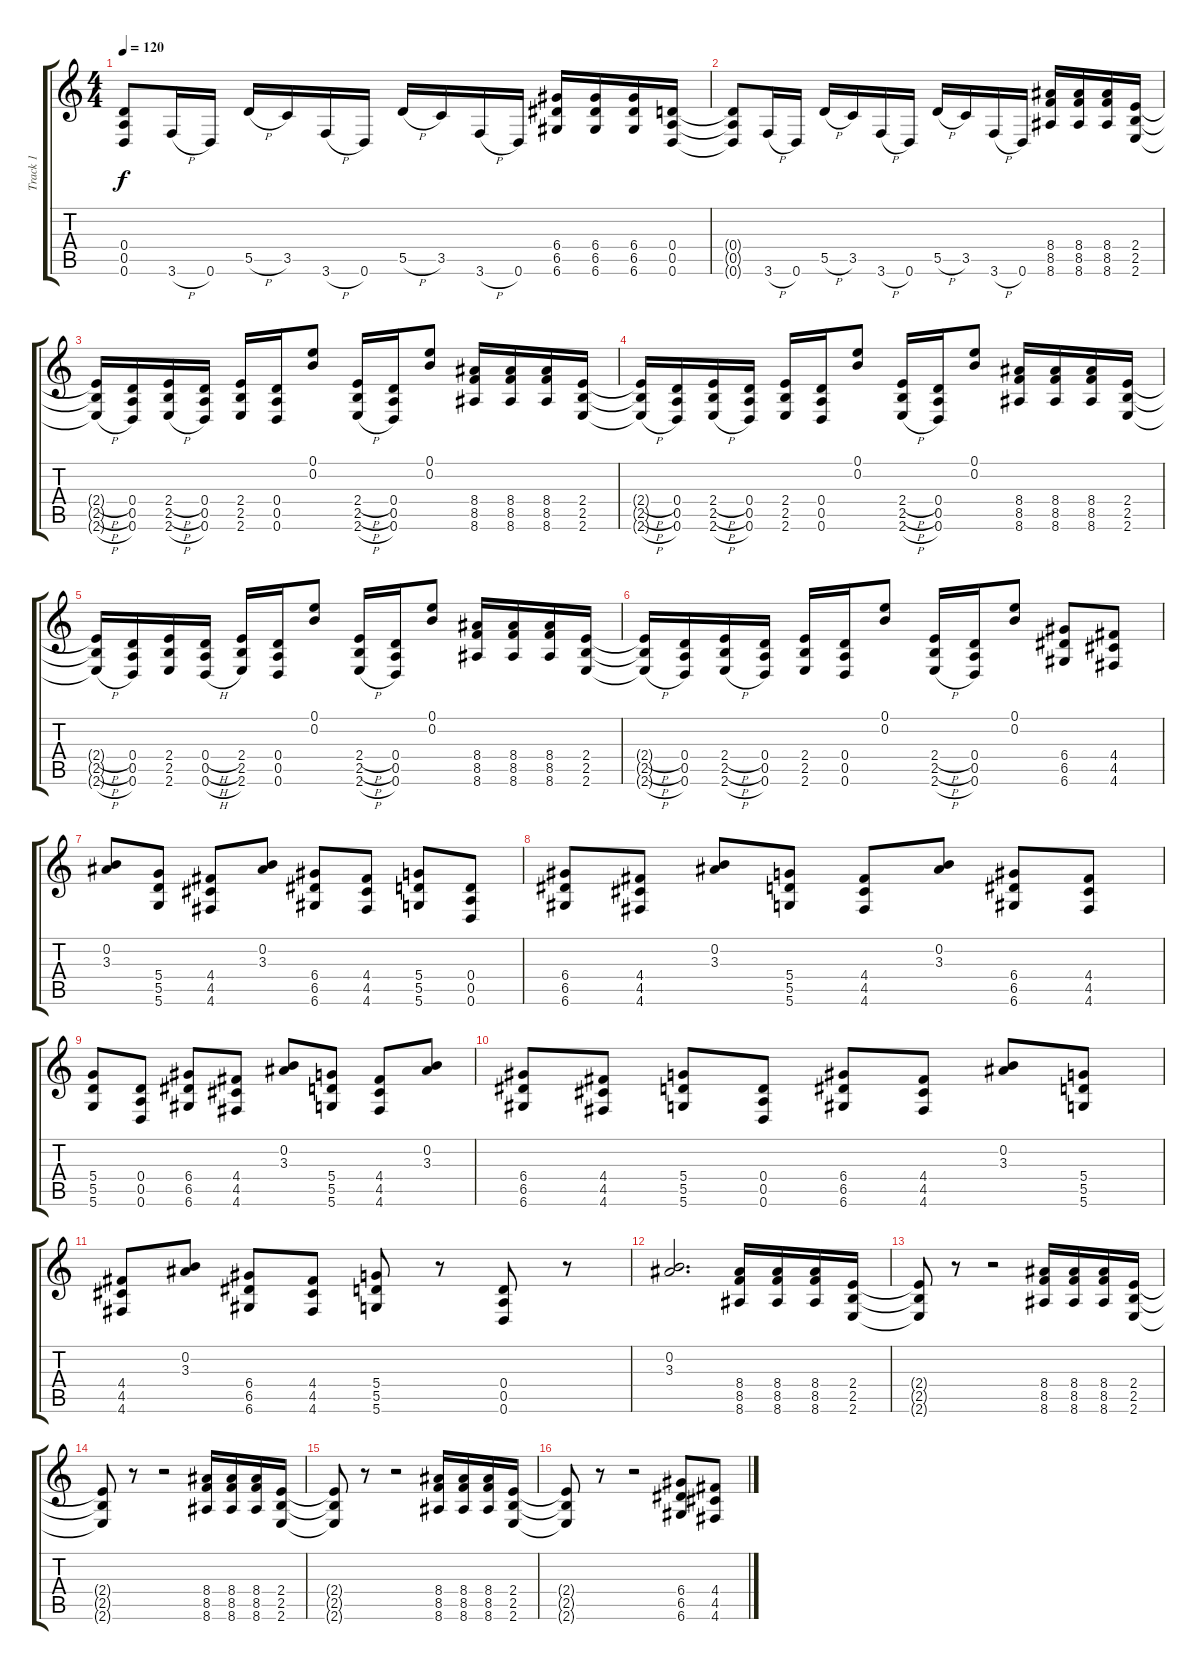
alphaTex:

\track ("Track 1" "Track 1") {instrument distortionguitar}
\staff {score tabs}
\tuning (E4 B3 G3 D3 A2 D2) {hide}
\ts (4 4)
\tempo 120
\clef g2
\ks c
(0.4{t} 0.5{t} 0.6{t}).8{dy f} 3.6{h}.16 0.6.16 5.5{h}.16 3.5.16 3.6{h}.16 0.6.16 5.5{h}.16 3.5.16 3.6{h}.16 0.6.16 (6.4 6.5 6.6).16 (6.4 6.5 6.6).16 (6.4 6.5 6.6).16 (0.4 0.5 0.6).16 |
(0.4{t} 0.5{t} 0.6{t}).8 3.6{h}.16 0.6.16 5.5{h}.16 3.5.16 3.6{h}.16 0.6.16 5.5{h}.16 3.5.16 3.6{h}.16 0.6.16 (8.4 8.5 8.6).16 (8.4 8.5 8.6).16 (8.4 8.5 8.6).16 (2.4 2.5 2.6).16 |
(2.4{h t} 2.5{h t} 2.6{h t}).16 (0.4 0.5 0.6).16 (2.4{h} 2.5{h} 2.6{h}).16 (0.4 0.5 0.6).16 (2.4 2.5 2.6).16 (0.4 0.5 0.6).16 (0.1 0.2).8 (2.4{h} 2.5{h} 2.6{h}).16 (0.4 0.5 0.6).16 (0.1 0.2).8 (8.4 8.5 8.6).16 (8.4 8.5 8.6).16 (8.4 8.5 8.6).16 (2.4 2.5 2.6).16 |
(2.4{h t} 2.5{h t} 2.6{h t}).16 (0.4 0.5 0.6).16 (2.4{h} 2.5{h} 2.6{h}).16 (0.4 0.5 0.6).16 (2.4 2.5 2.6).16 (0.4 0.5 0.6).16 (0.1 0.2).8 (2.4{h} 2.5{h} 2.6{h}).16 (0.4 0.5 0.6).16 (0.1 0.2).8 (8.4 8.5 8.6).16 (8.4 8.5 8.6).16 (8.4 8.5 8.6).16 (2.4 2.5 2.6).16 |
(2.4{h t} 2.5{h t} 2.6{h t}).16 (0.4 0.5 0.6).16 (2.4 2.5 2.6).16 (0.4{h} 0.5{h} 0.6{h}).16 (2.4 2.5 2.6).16 (0.4 0.5 0.6).16 (0.1 0.2).8 (2.4{h} 2.5{h} 2.6{h}).16 (0.4 0.5 0.6).16 (0.1 0.2).8 (8.4 8.5 8.6).16 (8.4 8.5 8.6).16 (8.4 8.5 8.6).16 (2.4 2.5 2.6).16 |
(2.4{h t} 2.5{h t} 2.6{h t}).16 (0.4 0.5 0.6).16 (2.4{h} 2.5{h} 2.6{h}).16 (0.4 0.5 0.6).16 (2.4 2.5 2.6).16 (0.4 0.5 0.6).16 (0.1 0.2).8 (2.4{h} 2.5{h} 2.6{h}).16 (0.4 0.5 0.6).16 (0.1 0.2).8 (6.4 6.5 6.6).8 (4.4 4.5 4.6).8 |
(0.2 3.3).8 (5.4 5.5 5.6).8 (4.4 4.5 4.6).8 (0.2 3.3).8 (6.4 6.5 6.6).8 (4.4 4.5 4.6).8 (5.4 5.5 5.6).8 (0.4 0.5 0.6).8 |
(6.4 6.5 6.6).8 (4.4 4.5 4.6).8 (0.2 3.3).8 (5.4 5.5 5.6).8 (4.4 4.5 4.6).8 (0.2 3.3).8 (6.4 6.5 6.6).8 (4.4 4.5 4.6).8 |
(5.4 5.5 5.6).8 (0.4 0.5 0.6).8 (6.4 6.5 6.6).8 (4.4 4.5 4.6).8 (0.2 3.3).8 (5.4 5.5 5.6).8 (4.4 4.5 4.6).8 (0.2 3.3).8 |
(6.4 6.5 6.6).8 (4.4 4.5 4.6).8 (5.4 5.5 5.6).8 (0.4 0.5 0.6).8 (6.4 6.5 6.6).8 (4.4 4.5 4.6).8 (0.2 3.3).8 (5.4 5.5 5.6).8 |
(4.4 4.5 4.6).8 (0.2 3.3).8 (6.4 6.5 6.6).8 (4.4 4.5 4.6).8 (5.4 5.5 5.6).8 r.8 (0.4 0.5 0.6).8 r.8 |
(0.2 3.3).2{d} (8.4 8.5 8.6).16 (8.4 8.5 8.6).16 (8.4 8.5 8.6).16 (2.4 2.5 2.6).16 |
(2.4{t} 2.5{t} 2.6{t}).8 r.8 r.2 (8.4 8.5 8.6).16 (8.4 8.5 8.6).16 (8.4 8.5 8.6).16 (2.4 2.5 2.6).16 |
(2.4{t} 2.5{t} 2.6{t}).8 r.8 r.2 (8.4 8.5 8.6).16 (8.4 8.5 8.6).16 (8.4 8.5 8.6).16 (2.4 2.5 2.6).16 |
(2.4{t} 2.5{t} 2.6{t}).8 r.8 r.2 (8.4 8.5 8.6).16 (8.4 8.5 8.6).16 (8.4 8.5 8.6).16 (2.4 2.5 2.6).16 |
(2.4{t} 2.5{t} 2.6{t}).8 r.8 r.2 (6.4 6.5 6.6).8 (4.4 4.5 4.6).8
